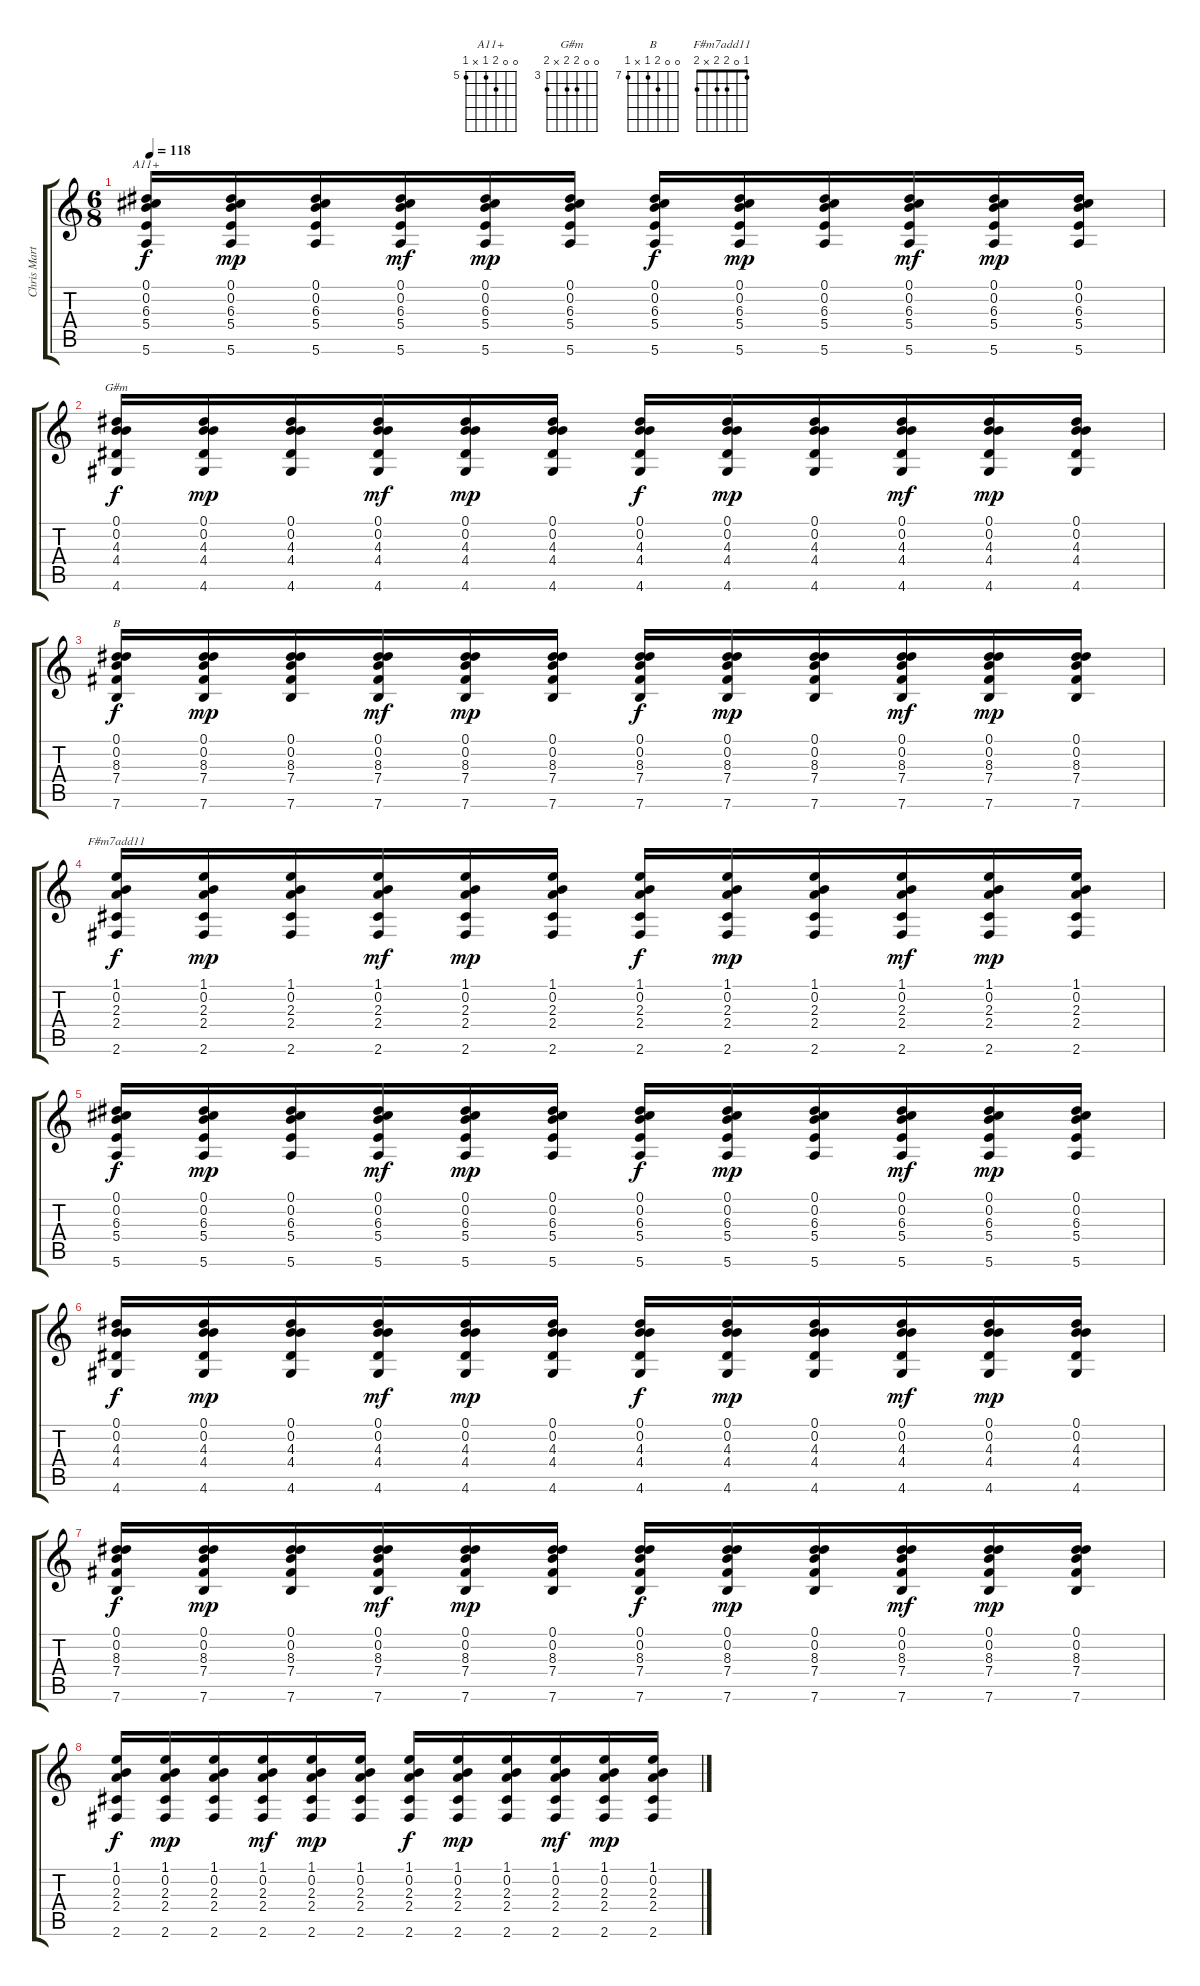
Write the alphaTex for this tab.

\track ("Chris Martin (violão folk)" "Chris Mart") {instrument acousticguitarsteel}
\staff {score tabs}
\tuning (Eb4 B3 G3 B2 A2 E2) {hide}
\chord ("A11+" 0 0 6 5 x 5) {firstfret 5}
\chord ("G#m" 0 0 4 4 x 4) {firstfret 3}
\chord ("B" 0 0 8 7 x 7) {firstfret 7}
\chord ("F#m7add11" 1 0 2 2 x 2)
\ts (6 8)
\tempo 118
\clef g2
\ks c
(0.1 0.2 6.3 5.4 5.6).16{ch "A11+" dy f} (0.1 0.2 6.3 5.4 5.6).16{dy mp} (0.1 0.2 6.3 5.4 5.6).16 (0.1 0.2 6.3 5.4 5.6).16{dy mf} (0.1 0.2 6.3 5.4 5.6).16{dy mp} (0.1 0.2 6.3 5.4 5.6).16 (0.1 0.2 6.3 5.4 5.6).16{dy f} (0.1 0.2 6.3 5.4 5.6).16{dy mp} (0.1 0.2 6.3 5.4 5.6).16 (0.1 0.2 6.3 5.4 5.6).16{dy mf} (0.1 0.2 6.3 5.4 5.6).16{dy mp} (0.1 0.2 6.3 5.4 5.6).16 |
(0.1 0.2 4.3 4.4 4.6).16{ch "G#m" dy f} (0.1 0.2 4.3 4.4 4.6).16{dy mp} (0.1 0.2 4.3 4.4 4.6).16 (0.1 0.2 4.3 4.4 4.6).16{dy mf} (0.1 0.2 4.3 4.4 4.6).16{dy mp} (0.1 0.2 4.3 4.4 4.6).16 (0.1 0.2 4.3 4.4 4.6).16{dy f} (0.1 0.2 4.3 4.4 4.6).16{dy mp} (0.1 0.2 4.3 4.4 4.6).16 (0.1 0.2 4.3 4.4 4.6).16{dy mf} (0.1 0.2 4.3 4.4 4.6).16{dy mp} (0.1 0.2 4.3 4.4 4.6).16 |
(0.1 0.2 8.3 7.4 7.6).16{ch "B" dy f} (0.1 0.2 8.3 7.4 7.6).16{dy mp} (0.1 0.2 8.3 7.4 7.6).16 (0.1 0.2 8.3 7.4 7.6).16{dy mf} (0.1 0.2 8.3 7.4 7.6).16{dy mp} (0.1 0.2 8.3 7.4 7.6).16 (0.1 0.2 8.3 7.4 7.6).16{dy f} (0.1 0.2 8.3 7.4 7.6).16{dy mp} (0.1 0.2 8.3 7.4 7.6).16 (0.1 0.2 8.3 7.4 7.6).16{dy mf} (0.1 0.2 8.3 7.4 7.6).16{dy mp} (0.1 0.2 8.3 7.4 7.6).16 |
(1.1 0.2 2.3 2.4 2.6).16{ch "F#m7add11" dy f} (1.1 0.2 2.3 2.4 2.6).16{dy mp} (1.1 0.2 2.3 2.4 2.6).16 (1.1 0.2 2.3 2.4 2.6).16{dy mf} (1.1 0.2 2.3 2.4 2.6).16{dy mp} (1.1 0.2 2.3 2.4 2.6).16 (1.1 0.2 2.3 2.4 2.6).16{dy f} (1.1 0.2 2.3 2.4 2.6).16{dy mp} (1.1 0.2 2.3 2.4 2.6).16 (1.1 0.2 2.3 2.4 2.6).16{dy mf} (1.1 0.2 2.3 2.4 2.6).16{dy mp} (1.1 0.2 2.3 2.4 2.6).16 |
(0.1 0.2 6.3 5.4 5.6).16{dy f} (0.1 0.2 6.3 5.4 5.6).16{dy mp} (0.1 0.2 6.3 5.4 5.6).16 (0.1 0.2 6.3 5.4 5.6).16{dy mf} (0.1 0.2 6.3 5.4 5.6).16{dy mp} (0.1 0.2 6.3 5.4 5.6).16 (0.1 0.2 6.3 5.4 5.6).16{dy f} (0.1 0.2 6.3 5.4 5.6).16{dy mp} (0.1 0.2 6.3 5.4 5.6).16 (0.1 0.2 6.3 5.4 5.6).16{dy mf} (0.1 0.2 6.3 5.4 5.6).16{dy mp} (0.1 0.2 6.3 5.4 5.6).16 |
(0.1 0.2 4.3 4.4 4.6).16{dy f} (0.1 0.2 4.3 4.4 4.6).16{dy mp} (0.1 0.2 4.3 4.4 4.6).16 (0.1 0.2 4.3 4.4 4.6).16{dy mf} (0.1 0.2 4.3 4.4 4.6).16{dy mp} (0.1 0.2 4.3 4.4 4.6).16 (0.1 0.2 4.3 4.4 4.6).16{dy f} (0.1 0.2 4.3 4.4 4.6).16{dy mp} (0.1 0.2 4.3 4.4 4.6).16 (0.1 0.2 4.3 4.4 4.6).16{dy mf} (0.1 0.2 4.3 4.4 4.6).16{dy mp} (0.1 0.2 4.3 4.4 4.6).16 |
(0.1 0.2 8.3 7.4 7.6).16{dy f} (0.1 0.2 8.3 7.4 7.6).16{dy mp} (0.1 0.2 8.3 7.4 7.6).16 (0.1 0.2 8.3 7.4 7.6).16{dy mf} (0.1 0.2 8.3 7.4 7.6).16{dy mp} (0.1 0.2 8.3 7.4 7.6).16 (0.1 0.2 8.3 7.4 7.6).16{dy f} (0.1 0.2 8.3 7.4 7.6).16{dy mp} (0.1 0.2 8.3 7.4 7.6).16 (0.1 0.2 8.3 7.4 7.6).16{dy mf} (0.1 0.2 8.3 7.4 7.6).16{dy mp} (0.1 0.2 8.3 7.4 7.6).16 |
(1.1 0.2 2.3 2.4 2.6).16{dy f} (1.1 0.2 2.3 2.4 2.6).16{dy mp} (1.1 0.2 2.3 2.4 2.6).16 (1.1 0.2 2.3 2.4 2.6).16{dy mf} (1.1 0.2 2.3 2.4 2.6).16{dy mp} (1.1 0.2 2.3 2.4 2.6).16 (1.1 0.2 2.3 2.4 2.6).16{dy f} (1.1 0.2 2.3 2.4 2.6).16{dy mp} (1.1 0.2 2.3 2.4 2.6).16 (1.1 0.2 2.3 2.4 2.6).16{dy mf} (1.1 0.2 2.3 2.4 2.6).16{dy mp} (1.1 0.2 2.3 2.4 2.6).16
